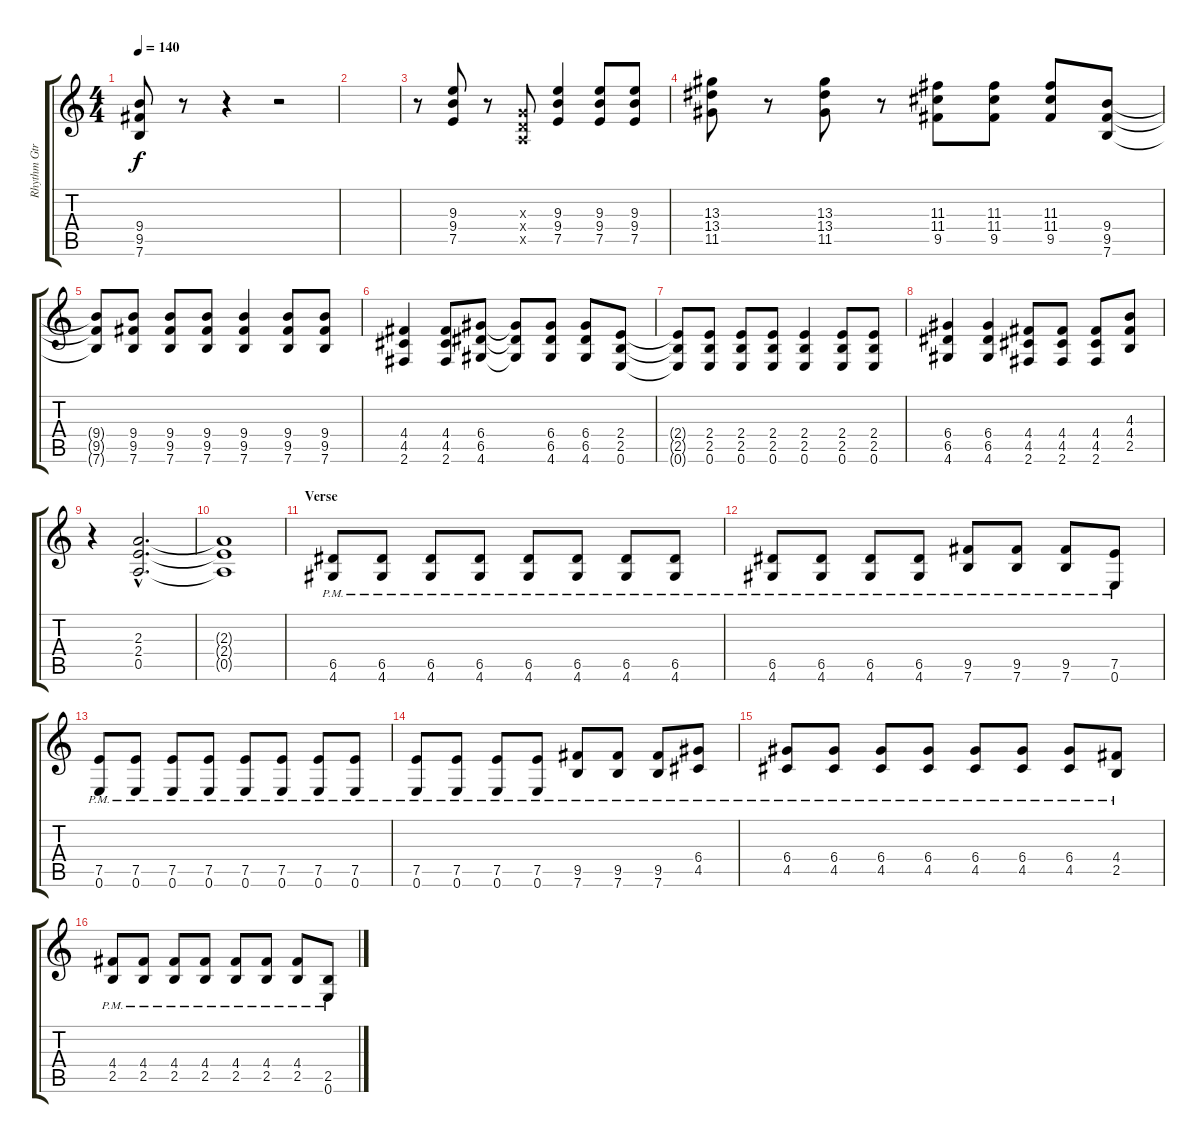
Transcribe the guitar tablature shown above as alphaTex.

\track ("Rhythm Gtr" "Rhythm Gtr") {instrument distortionguitar}
\staff {score tabs}
\tuning (E4 B3 G3 D3 A2 E2) {hide}
\ts (4 4)
\tempo 140
\clef g2
\ks c
(9.4 9.5 7.6).8{dy f instrument distortionguitar} r.8 r.4 r.2 |
|
r.8 (9.3 9.4 7.5).8 r.8 (0.3{x} 0.4{x} 0.5{x}).8 (9.3 9.4 7.5).4 (9.3 9.4 7.5).8 (9.3 9.4 7.5).8 |
(13.3 13.4 11.5).8 r.8 (13.3 13.4 11.5).8 r.8 (11.3 11.4 9.5).8 (11.3 11.4 9.5).8 (11.3 11.4 9.5).8 (9.4 9.5 7.6).8 |
(9.4{t} 9.5{t} 7.6{t}).8 (9.4 9.5 7.6).8 (9.4 9.5 7.6).8 (9.4 9.5 7.6).8 (9.4 9.5 7.6).4 (9.4 9.5 7.6).8 (9.4 9.5 7.6).8 |
(4.4 4.5 2.6).4 (4.4 4.5 2.6).8 (6.4 6.5 4.6).8 (6.4{t} 6.5{t} 4.6{t}).8 (6.4 6.5 4.6).8 (6.4 6.5 4.6).8 (2.4 2.5 0.6).8 |
(2.4{t} 2.5{t} 0.6{t}).8 (2.4 2.5 0.6).8 (2.4 2.5 0.6).8 (2.4 2.5 0.6).8 (2.4 2.5 0.6).4 (2.4 2.5 0.6).8 (2.4 2.5 0.6).8 |
(6.4 6.5 4.6).4 (6.4 6.5 4.6).4 (4.4 4.5 2.6).8 (4.4 4.5 2.6).8 (4.4 4.5 2.6).8 (4.3 4.4 2.5).8 |
r.4 (2.3{hac} 2.4{hac} 0.5{hac}).2{d} |
(2.3{t} 2.4{t} 0.5{t}).1 |
\section ("" "Verse")
(6.5{pm} 4.6{pm}).8 (6.5{pm} 4.6{pm}).8 (6.5{pm} 4.6{pm}).8 (6.5{pm} 4.6{pm}).8 (6.5{pm} 4.6{pm}).8 (6.5{pm} 4.6{pm}).8 (6.5{pm} 4.6{pm}).8 (6.5{pm} 4.6{pm}).8 |
(6.5{pm} 4.6{pm}).8 (6.5{pm} 4.6{pm}).8 (6.5{pm} 4.6{pm}).8 (6.5{pm} 4.6{pm}).8 (9.5{pm} 7.6{pm}).8 (9.5{pm} 7.6{pm}).8 (9.5{pm} 7.6{pm}).8 (7.5{pm} 0.6{pm}).8 |
(7.5{pm} 0.6{pm}).8 (7.5{pm} 0.6{pm}).8 (7.5{pm} 0.6{pm}).8 (7.5{pm} 0.6{pm}).8 (7.5{pm} 0.6{pm}).8 (7.5{pm} 0.6{pm}).8 (7.5{pm} 0.6{pm}).8 (7.5{pm} 0.6{pm}).8 |
(7.5{pm} 0.6{pm}).8 (7.5{pm} 0.6{pm}).8 (7.5{pm} 0.6{pm}).8 (7.5{pm} 0.6{pm}).8 (9.5{pm} 7.6{pm}).8 (9.5{pm} 7.6{pm}).8 (9.5{pm} 7.6{pm}).8 (6.4{pm} 4.5{pm}).8 |
(6.4{pm} 4.5{pm}).8 (6.4{pm} 4.5{pm}).8 (6.4{pm} 4.5{pm}).8 (6.4{pm} 4.5{pm}).8 (6.4{pm} 4.5{pm}).8 (6.4{pm} 4.5{pm}).8 (6.4{pm} 4.5{pm}).8 (4.4{pm} 2.5{pm}).8 |
(4.4{pm} 2.5{pm}).8 (4.4{pm} 2.5{pm}).8 (4.4{pm} 2.5{pm}).8 (4.4{pm} 2.5{pm}).8 (4.4{pm} 2.5{pm}).8 (4.4{pm} 2.5{pm}).8 (4.4{pm} 2.5{pm}).8 (2.5{pm} 0.6{pm}).8
